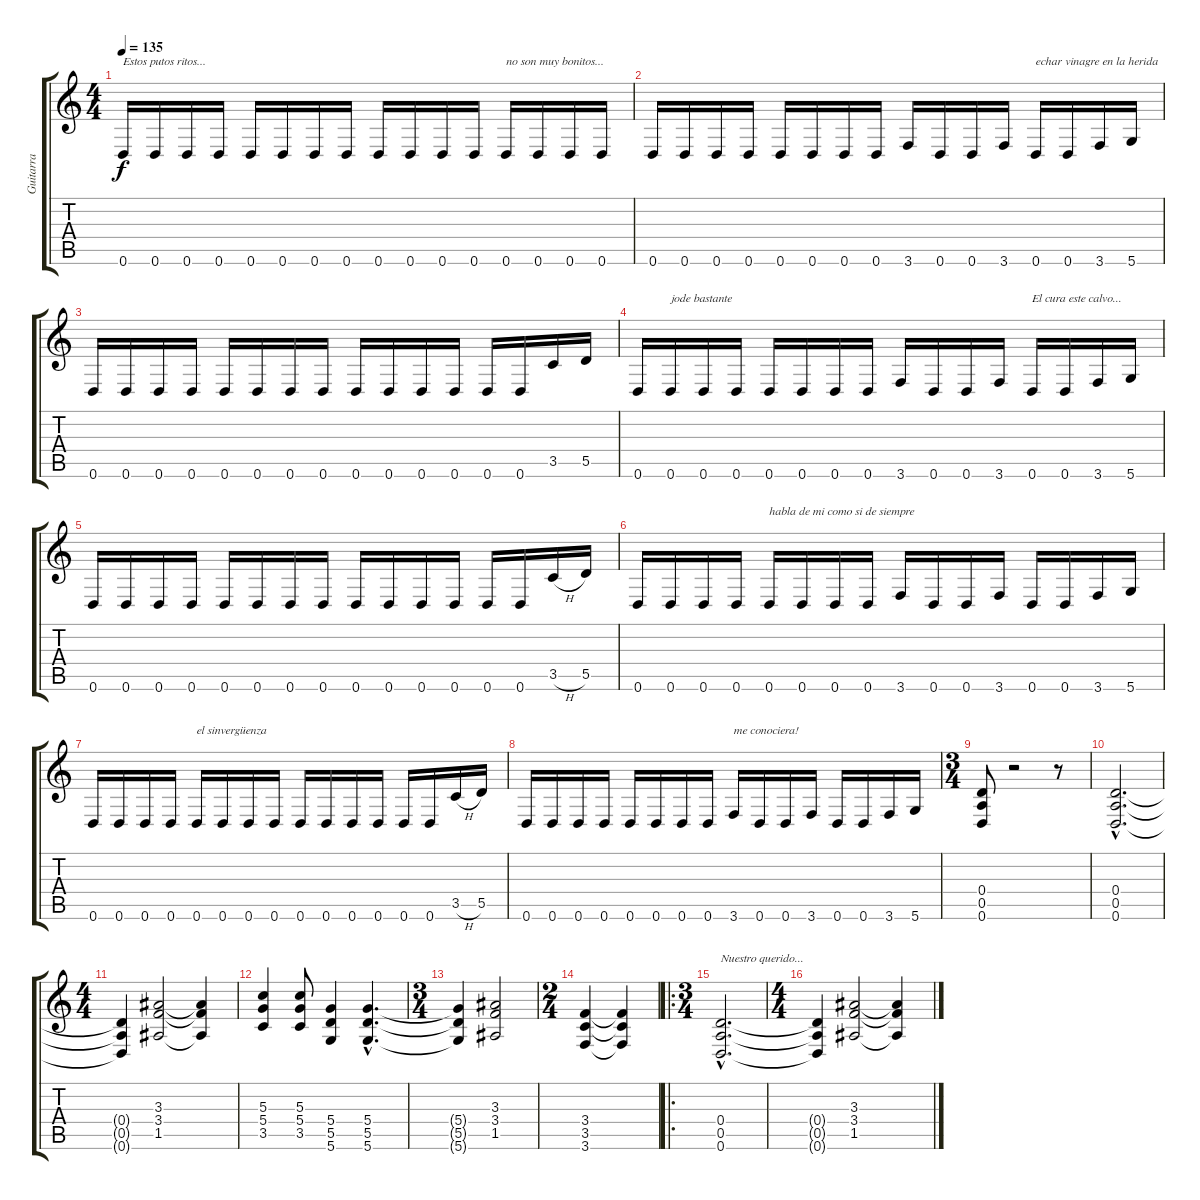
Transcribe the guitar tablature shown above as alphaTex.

\track ("Guitarra" "Guitarra") {instrument distortionguitar}
\staff {score tabs}
\tuning (E4 B3 G3 D3 A2 D2) {hide}
\ts (4 4)
\tempo 135
\clef g2
\ks c
0.6.16{txt "Estos putos ritos..." dy f} 0.6.16 0.6.16 0.6.16 0.6.16 0.6.16 0.6.16 0.6.16 0.6.16 0.6.16 0.6.16 0.6.16 0.6.16{txt "no son muy bonitos..."} 0.6.16 0.6.16 0.6.16 |
0.6.16 0.6.16 0.6.16 0.6.16 0.6.16 0.6.16 0.6.16 0.6.16 3.6.16 0.6.16 0.6.16 3.6.16 0.6.16{txt "echar vinagre en la herida"} 0.6.16 3.6.16 5.6.16 |
0.6.16 0.6.16 0.6.16 0.6.16 0.6.16 0.6.16 0.6.16 0.6.16 0.6.16 0.6.16 0.6.16 0.6.16 0.6.16 0.6.16 3.5.16 5.5.16 |
0.6.16 0.6.16{txt "jode bastante"} 0.6.16 0.6.16 0.6.16 0.6.16 0.6.16 0.6.16 3.6.16 0.6.16 0.6.16 3.6.16 0.6.16{txt "El cura este calvo..."} 0.6.16 3.6.16 5.6.16 |
0.6.16 0.6.16 0.6.16 0.6.16 0.6.16 0.6.16 0.6.16 0.6.16 0.6.16 0.6.16 0.6.16 0.6.16 0.6.16 0.6.16 3.5{h}.16 5.5.16 |
0.6.16 0.6.16 0.6.16 0.6.16 0.6.16{txt "habla de mi como si de siempre"} 0.6.16 0.6.16 0.6.16 3.6.16 0.6.16 0.6.16 3.6.16 0.6.16 0.6.16 3.6.16 5.6.16 |
0.6.16 0.6.16 0.6.16 0.6.16 0.6.16{txt "el sinvergüenza"} 0.6.16 0.6.16 0.6.16 0.6.16 0.6.16 0.6.16 0.6.16 0.6.16 0.6.16 3.5{h}.16 5.5.16 |
0.6.16 0.6.16 0.6.16 0.6.16 0.6.16 0.6.16 0.6.16 0.6.16 3.6.16{txt "me conociera!"} 0.6.16 0.6.16 3.6.16 0.6.16 0.6.16 3.6.16 5.6.16 |
\ts (3 4)
(0.4 0.5 0.6).8 r.2 r.8 |
(0.4{hac} 0.5{hac} 0.6{hac}).2{d balance 4} |
\ts (4 4)
(0.4{t} 0.5{t} 0.6{t}).4{balance 7} (3.3 3.4 1.5).2{balance 11} (3.3{t} 3.4{t} 1.5{t}).4 |
(5.3 5.4 3.5).4{balance 13} (5.3 5.4 3.5).8{balance 16} (5.4 5.5 5.6).4{balance 13} (5.4{hac} 5.5{hac} 5.6{hac}).4{d balance 8} |
\ts (3 4)
(5.4{t} 5.5{t} 5.6{t}).4{balance 5} (3.3 3.4 1.5).2{balance 3} |
\ts (2 4)
(3.4 3.5 3.6).4{balance 0} (3.4{t} 3.5{t} 3.6{t}).4 |
\ro
\ts (3 4)
(0.4{hac} 0.5{hac} 0.6{hac}).2{d txt "Nuestro querido..."} |
\ts (4 4)
(0.4{t} 0.5{t} 0.6{t}).4 (3.3 3.4 1.5).2 (3.3{t} 3.4{t} 1.5{t}).4
